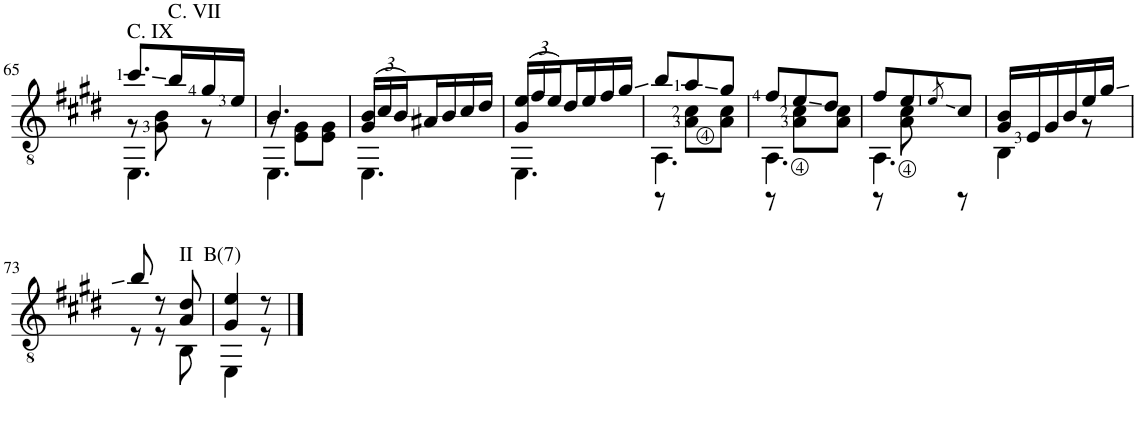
**kern
*part1
*staff1
*I"Guitar
*I'Guit.
!!LO:PB:g=z
*clefGv2
*k[f#c#g#d#]
*M3/8
=65
*^
*	*^
!LO:TX:a:t=C. IX	!	!
8.cc#/L	8r	4.EE\
.	8G#\ 8B\	.
!LO:TX:a:t=C. VII	!	!
16b/L	.	.
16g#/	8r	.
16e/JJ	.	.
=66	=66	=66
4.B/	8r	4.EE\
.	8E\ 8G#\L	.
.	8E\ 8G#\J	.
*v	*v	*v
=67
*Xbrackettup
*^
(24G#/ 24B/LL	4.EE\
24c#/	.
24B/)	.
16A#X/	.
16B/	.
16c#/	.
16d#/JJ	.
=68	=68
(24G#/ 24e/LL	4.EE\
24f#/	.
24e/)	.
16d#/	.
16e/	.
16f#/	.
16g#/JJ	.
=69	=69
*	*^
8b/L	4.AA\	8r
8a/	.	8A\ 8c#\L
8g#/J	.	8A\ 8c#\J
=70	=70	=70
8f#/L	4.AA\	8r
8e/	.	8A\ 8c#\L
8d#/J	.	8A\ 8c#\J
=71	=71	=71
8f#/L	4.AA\	8r
8e/	.	8A\ 8c#\
8qe/	.	.
8c#/J	.	8r
*	*v	*v
=72	=72
16G#/ 16B/LL	4BB\
16E/	.
16G#/	.
16B/	.
16e/	8r
16g#/JJ	.
!!LO:LB:g=z	!!
=73	=73
8b/	8r
8r	8r
!LO:TX:a:t=II  B(7)	!
8A/ 8d#/	8BB\
=74	=74
4G#/ 4e/	4EE\
8r	8r
*v	*v
==
*-
